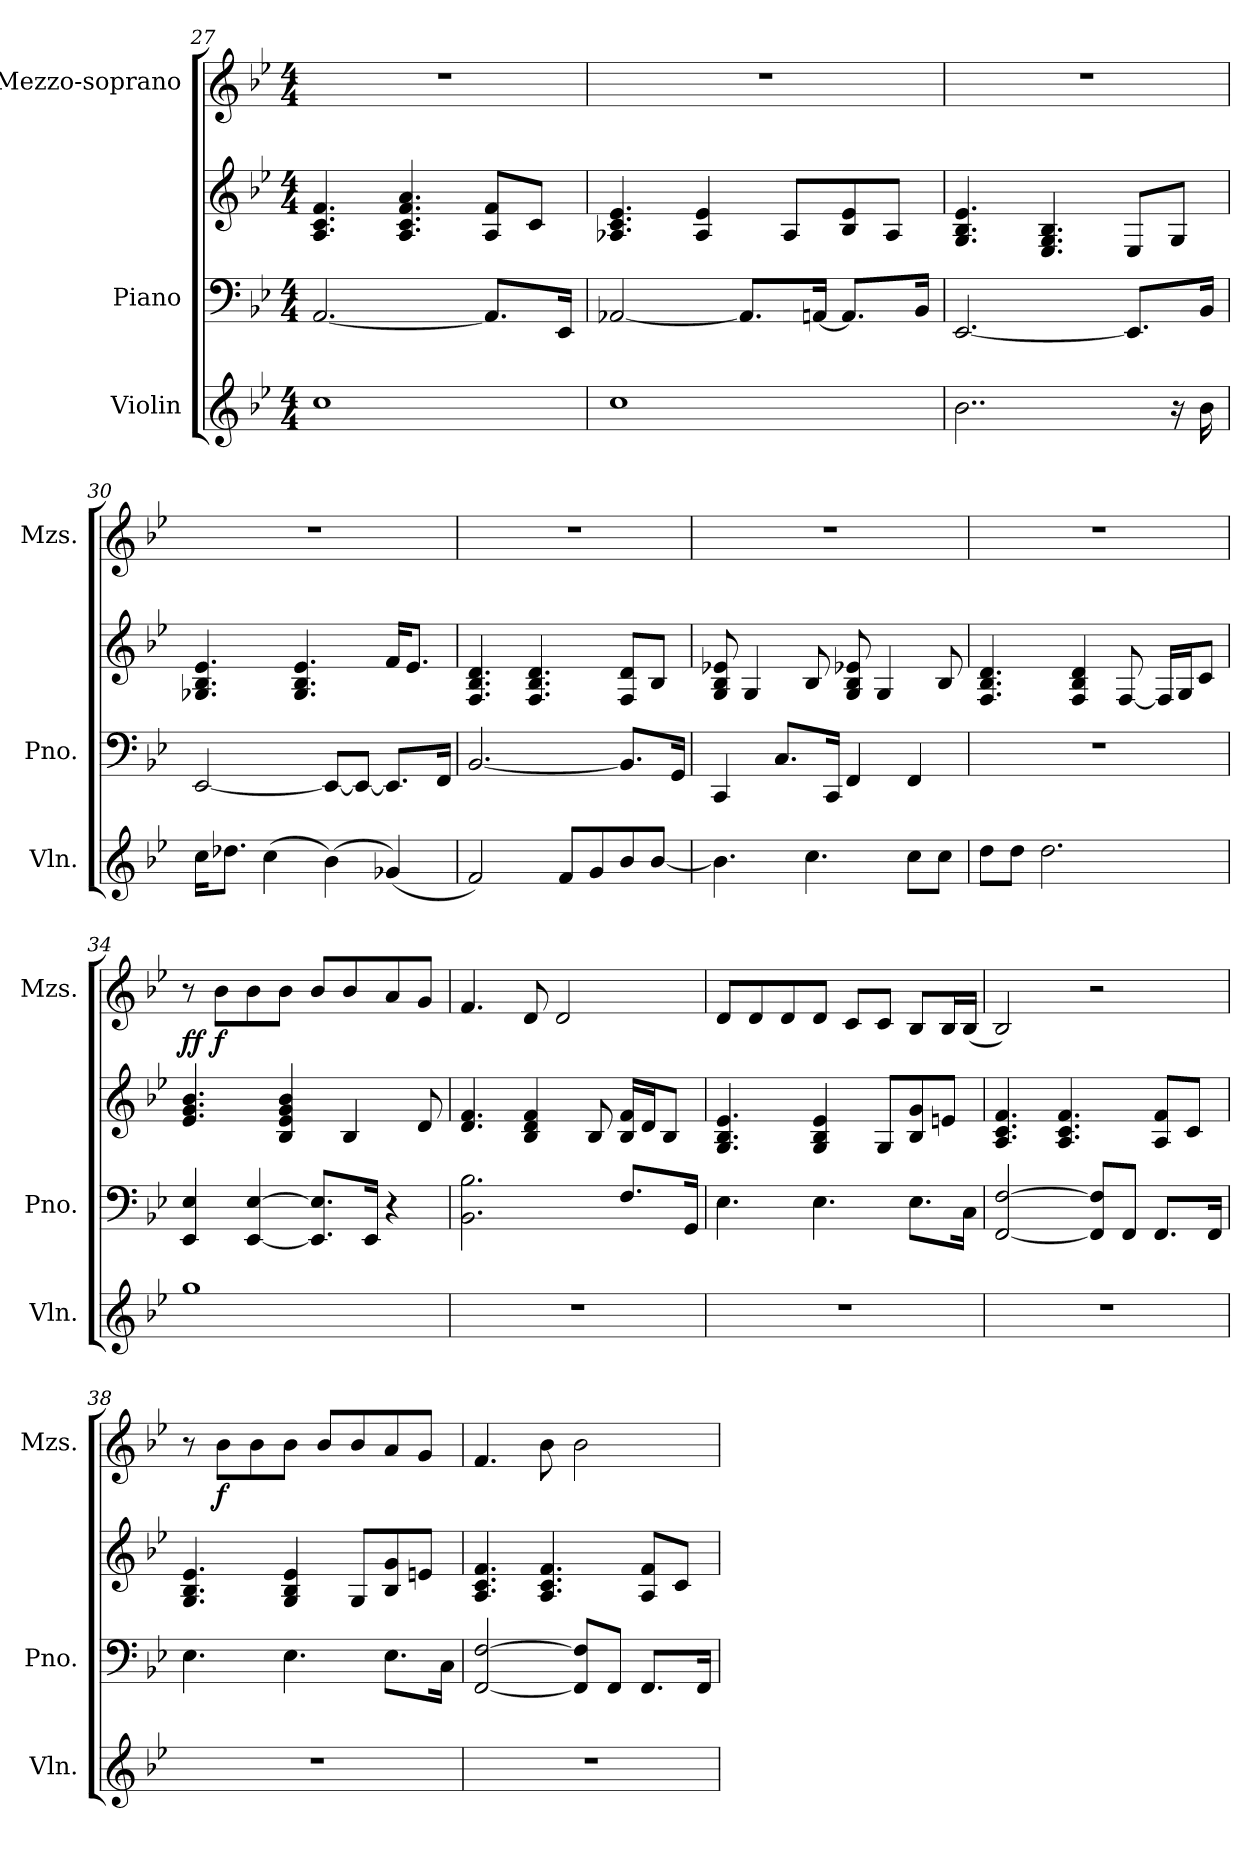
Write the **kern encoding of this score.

**kern	**dynam	**kern	**kern	**kern	**dynam
*part3	*part3	*part2	*part2	*part1	*part1
*staff4	*staff4	*staff3	*staff2	*staff1	*staff1
*I"Violin	*	*I"Piano	*	*I"Mezzo-soprano	*
*I'Vln.	*	*I'Pno.	*	*I'Mzs.	*
*clefG2	*	*clefF4	*clefG2	*clefG2	*
*k[b-e-]	*	*k[b-e-]	*k[b-e-]	*k[b-e-]	*
*M4/4	*	*M4/4	*M4/4	*M4/4	*
=27	=27	=27	=27	=27	=27
1cc	.	[2.AA/	4.A/ 4.c/ 4.f/	1r	.
.	.	.	4.A/ 4.c/ 4.f/ 4.a/	.	.
.	.	8.AA/L]	8A/ 8f/L	.	.
.	.	.	8c/J	.	.
.	.	16EE-/Jk	.	.	.
!!LO:LB:g=z
=28	=28	=28	=28	=28	=28
1cc	.	[2AA-X/	4.A-X/ 4.c/ 4.e-/	1r	.
.	.	.	4A-/ 4e-/	.	.
.	.	8.AA-/L]	.	.	.
.	.	.	8A-/L	.	.
.	.	[16AAn/Jk	.	.	.
.	.	8.AA/L]	8B-/ 8e-/	.	.
.	.	.	8A-/J	.	.
.	.	16BB-/Jk	.	.	.
=29	=29	=29	=29	=29	=29
2..b-\	.	[2.EE-/	4.G/ 4.B-/ 4.e-/	1r	.
.	.	.	4.E-/ 4.G/ 4.B-/	.	.
.	.	8.EE-/L]	8E-/L	.	.
16r	.	.	8G/J	.	.
16b-\	.	16BB-/Jk	.	.	.
=30	=30	=30	=30	=30	=30
16cc\KL	.	[2EE-/	4.G-X/ 4.B-/ 4.e-/	1r	.
8.dd-X\J	.	.	.	.	.
(4cc\	.	.	.	.	.
.	.	.	4.G-/ 4.B-/ 4.e-/	.	.
(4b-\)	.	8EE-/L_	.	.	.
.	.	8EE-/J_	.	.	.
(4g-X/)	.	8.EE-/L]	16f/KL	.	.
.	.	.	8.e-/J	.	.
.	.	16FF/Jk	.	.	.
=31	=31	=31	=31	=31	=31
2f/)	.	[2.BB-/	4.F/ 4.B-/ 4.d/	1r	.
.	.	.	4.F/ 4.B-/ 4.d/	.	.
8f/L	.	.	.	.	.
8g/	.	.	.	.	.
8b-/	.	8.BB-/L]	8F/ 8d/L	.	.
[8b-/J	.	.	8B-/J	.	.
.	.	16GG/Jk	.	.	.
!!LO:PB:g=z
=32	=32	=32	=32	=32	=32
4.b-\]	.	4CC/	8G/ 8B-/ 8e-X/	1r	.
.	.	.	4G/	.	.
.	.	8.C/L	.	.	.
4.cc\	.	.	8B-/	.	.
.	.	16CC/Jk	.	.	.
.	.	4FF/	8G/ 8B-/ 8e-X/	.	.
.	.	.	4G/	.	.
8cc\L	.	4FF/	.	.	.
8cc\J	.	.	8B-/	.	.
=33	=33	=33	=33	=33	=33
8dd\L	.	1r	4.F/ 4.B-/ 4.d/	1r	.
8dd\J	.	.	.	.	.
2.dd\	.	.	.	.	.
.	.	.	4F/ 4B-/ 4d/	.	.
.	.	.	[8F/	.	.
.	.	.	16F/LL]	.	.
.	.	.	16G/J	.	.
.	.	.	8c/J	.	.
=34	=34	=34	=34	=34	=34
!	!LO:DY:b	!	!	!	!
!	!LO:DY:n=1:b	!	!	!	!LO:DY:b
1gg	mp mp	4EE-/ 4E-/	4.e-/ 4.g/ 4.b-/	8r	ff
!	!	!	!	!	!LO:DY:b
.	.	.	.	8b-\L	f
.	.	[4EE-/ [4E-/	.	8b-\	.
.	.	.	4B-/ 4e-/ 4g/ 4b-/	8b-\J	.
.	.	8.EE-/] 8.E-/]L	.	8b-/L	.
.	.	.	4B-/	8b-/	.
.	.	16EE-/Jk	.	.	.
.	.	4r	.	8a/	.
.	.	.	8d/	8g/J	.
=35	=35	=35	=35	=35	=35
1r	.	2.BB-\ 2.B-\	4.d/ 4.f/	4.f/	.
.	.	.	4B-/ 4d/ 4f/	8d/	.
.	.	.	.	2d/	.
.	.	.	8B-/	.	.
.	.	8.F/L	16B-/ 16f/LL	.	.
.	.	.	16d/J	.	.
.	.	.	8B-/J	.	.
.	.	16GG/Jk	.	.	.
!!LO:LB:g=z
=36	=36	=36	=36	=36	=36
1r	.	4.E-\	4.G/ 4.B-/ 4.e-/	8d/L	.
.	.	.	.	8d/	.
.	.	.	.	8d/	.
.	.	4.E-\	4G/ 4B-/ 4e-/	8d/J	.
.	.	.	.	8c/L	.
.	.	.	8G/L	8c/J	.
.	.	8.E-\L	8B-/ 8g/	8B-/L	.
.	.	.	8en/J	16B-/L	.
.	.	16C\Jk	.	(16B-/JJ	.
=37	=37	=37	=37	=37	=37
1r	.	[2FF/ [2F/	4.A/ 4.c/ 4.f/	2B-/)	.
.	.	.	4.A/ 4.c/ 4.f/	.	.
.	.	8FF/] 8F/]L	.	2r	.
.	.	8FF/J	.	.	.
.	.	8.FF/L	8A/ 8f/L	.	.
.	.	.	8c/J	.	.
.	.	16FF/Jk	.	.	.
=38	=38	=38	=38	=38	=38
1r	.	4.E-\	4.G/ 4.B-/ 4.e-/	8r	.
!	!	!	!	!	!LO:DY:b
.	.	.	.	8b-\L	f
.	.	.	.	8b-\	.
.	.	4.E-\	4G/ 4B-/ 4e-/	8b-\J	.
.	.	.	.	8b-/L	.
.	.	.	8G/L	8b-/	.
.	.	8.E-\L	8B-/ 8g/	8a/	.
.	.	.	8en/J	8g/J	.
.	.	16C\Jk	.	.	.
=39	=39	=39	=39	=39	=39
1r	.	[2FF/ [2F/	4.A/ 4.c/ 4.f/	4.f/	.
.	.	.	4.A/ 4.c/ 4.f/	8b-\	.
.	.	8FF/] 8F/]L	.	2b-\	.
.	.	8FF/J	.	.	.
.	.	8.FF/L	8A/ 8f/L	.	.
.	.	.	8c/J	.	.
.	.	16FF/Jk	.	.	.
=	=	=	=	=	=
*-	*-	*-	*-	*-	*-
